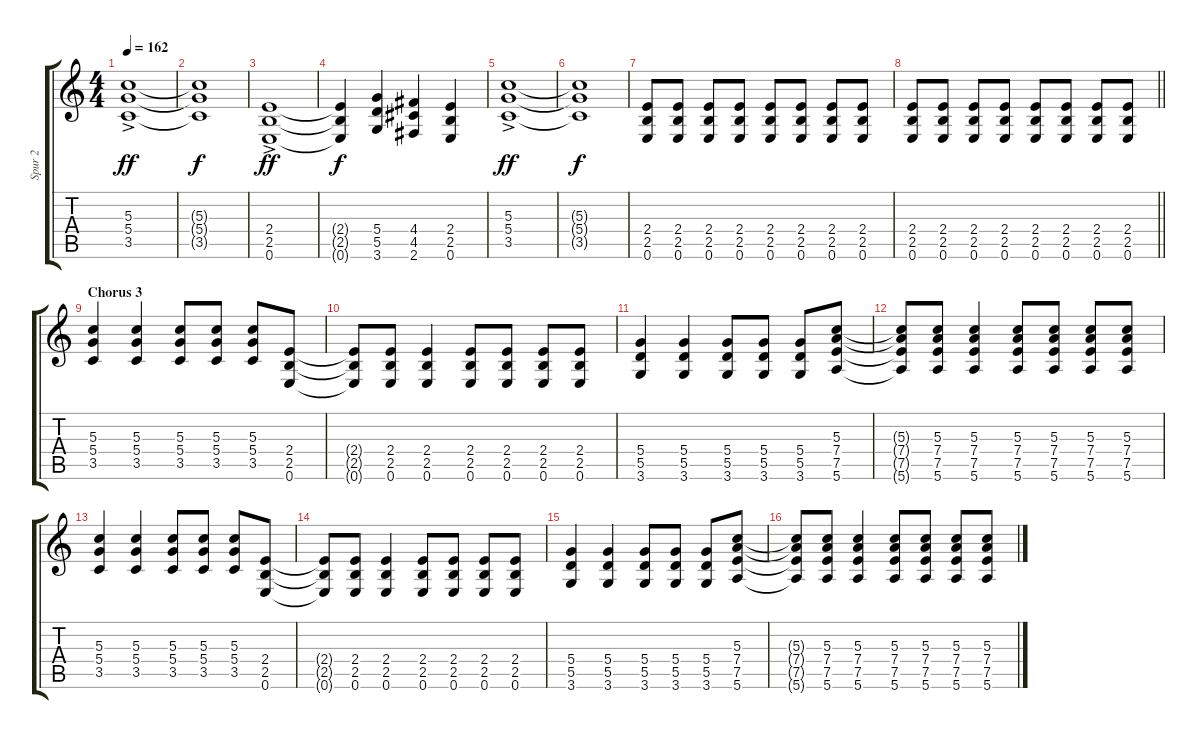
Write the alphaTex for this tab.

\track ("Spur 2" "Spur 2") {instrument acousticguitarsteel}
\staff {score tabs}
\tuning (E4 B3 G3 D3 A2 E2) {hide}
\ts (4 4)
\tempo 162
\clef g2
\ks c
(5.3 5.4 3.5{ac}).1{dy ff} |
(5.3{t} 5.4{t} 3.5{t}).1{dy f} |
(2.4 2.5{ac} 0.6).1{dy ff} |
(2.4{t} 2.5{t} 0.6{t}).4{dy f} (5.4 5.5 3.6).4 (4.4 4.5 2.6).4 (2.4 2.5 0.6).4 |
(5.3 5.4 3.5{ac}).1{dy ff} |
(5.3{t} 5.4{t} 3.5{t}).1{dy f} |
(2.4 2.5 0.6).8{volume 5} (2.4 2.5 0.6).8{volume 13} (2.4 2.5 0.6).8 (2.4 2.5 0.6).8 (2.4 2.5 0.6).8 (2.4 2.5 0.6).8 (2.4 2.5 0.6).8 (2.4 2.5 0.6).8 |
\barLineRight lightlight
(2.4 2.5 0.6).8 (2.4 2.5 0.6).8 (2.4 2.5 0.6).8 (2.4 2.5 0.6).8 (2.4 2.5 0.6).8 (2.4 2.5 0.6).8 (2.4 2.5 0.6).8 (2.4 2.5 0.6).8 |
\section ("" "Chorus 3")
(5.3 5.4 3.5).4 (5.3 5.4 3.5).4 (5.3 5.4 3.5).8 (5.3 5.4 3.5).8 (5.3 5.4 3.5).8 (2.4 2.5 0.6).8 |
(2.4{t} 2.5{t} 0.6{t}).8 (2.4 2.5 0.6).8 (2.4 2.5 0.6).4 (2.4 2.5 0.6).8 (2.4 2.5 0.6).8 (2.4 2.5 0.6).8 (2.4 2.5 0.6).8 |
(5.4 5.5 3.6).4 (5.4 5.5 3.6).4 (5.4 5.5 3.6).8 (5.4 5.5 3.6).8 (5.4 5.5 3.6).8 (5.3 7.4 7.5 5.6).8 |
(5.3{t} 7.4{t} 7.5{t} 5.6{t}).8 (5.3 7.4 7.5 5.6).8 (5.3 7.4 7.5 5.6).4 (5.3 7.4 7.5 5.6).8 (5.3 7.4 7.5 5.6).8 (5.3 7.4 7.5 5.6).8 (5.3 7.4 7.5 5.6).8 |
(5.3 5.4 3.5).4 (5.3 5.4 3.5).4 (5.3 5.4 3.5).8 (5.3 5.4 3.5).8 (5.3 5.4 3.5).8 (2.4 2.5 0.6).8 |
(2.4{t} 2.5{t} 0.6{t}).8 (2.4 2.5 0.6).8 (2.4 2.5 0.6).4 (2.4 2.5 0.6).8 (2.4 2.5 0.6).8 (2.4 2.5 0.6).8 (2.4 2.5 0.6).8 |
(5.4 5.5 3.6).4 (5.4 5.5 3.6).4 (5.4 5.5 3.6).8 (5.4 5.5 3.6).8 (5.4 5.5 3.6).8 (5.3 7.4 7.5 5.6).8 |
(5.3{t} 7.4{t} 7.5{t} 5.6{t}).8 (5.3 7.4 7.5 5.6).8 (5.3 7.4 7.5 5.6).4 (5.3 7.4 7.5 5.6).8 (5.3 7.4 7.5 5.6).8 (5.3 7.4 7.5 5.6).8 (5.3 7.4 7.5 5.6).8
